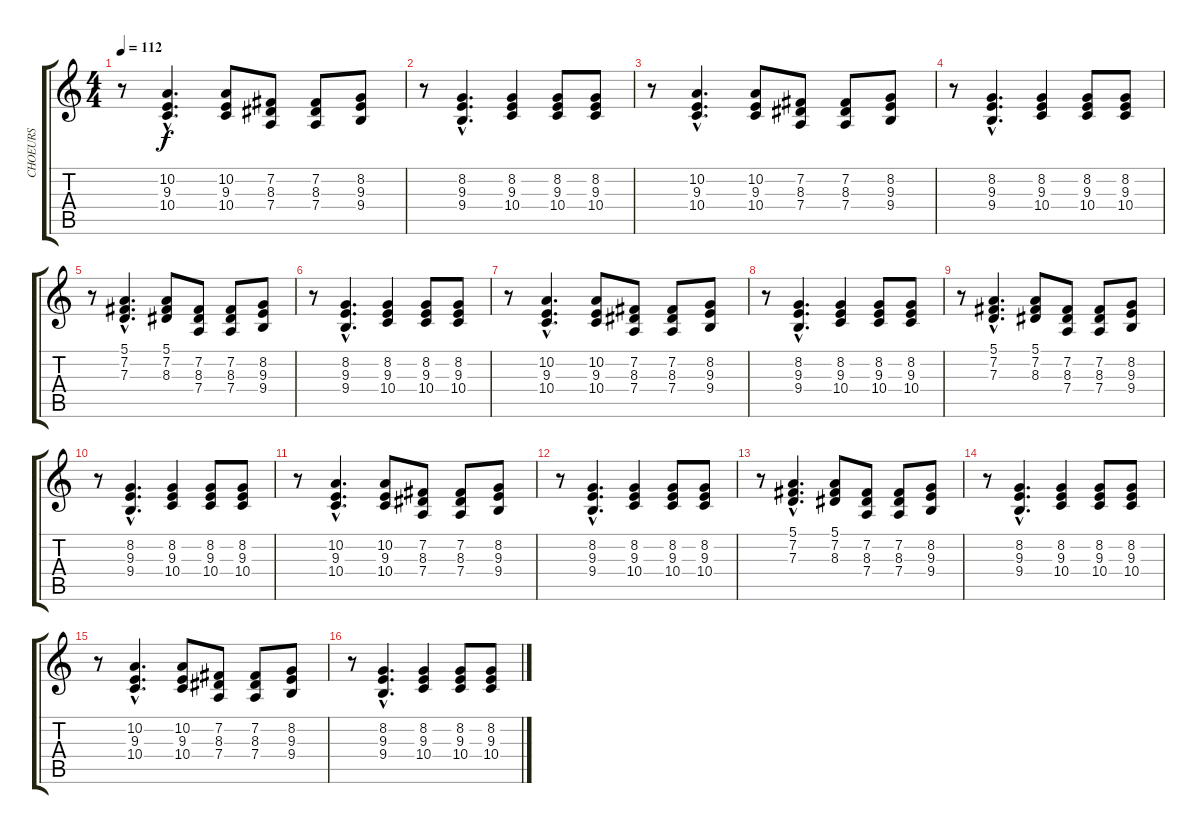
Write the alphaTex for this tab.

\track ("CHOEURS" "CHOEURS") {instrument choiraahs}
\staff {score tabs}
\tuning (E4 B3 G3 D3 A2 E2) {hide}
\ts (4 4)
\tempo 112
\clef g2
\ks c
r.8{dy f} (10.2{hac} 9.3 10.4).4{d} (10.2 9.3 10.4).8 (7.2 8.3 7.4).8 (7.2 8.3 7.4).8 (8.2 9.3 9.4).8 |
r.8 (8.2{hac} 9.3{hac} 9.4{hac}).4{d} (8.2 9.3 10.4).4 (8.2 9.3 10.4).8 (8.2 9.3 10.4).8 |
r.8 (10.2{hac} 9.3 10.4).4{d} (10.2 9.3 10.4).8 (7.2 8.3 7.4).8 (7.2 8.3 7.4).8 (8.2 9.3 9.4).8 |
r.8 (8.2{hac} 9.3{hac} 9.4{hac}).4{d} (8.2 9.3 10.4).4 (8.2 9.3 10.4).8 (8.2 9.3 10.4).8 |
r.8 (5.1{hac} 7.2 7.3).4{d} (5.1 7.2 8.3).8 (7.2 8.3 7.4).8 (7.2 8.3 7.4).8 (8.2 9.3 9.4).8 |
r.8 (8.2{hac} 9.3{hac} 9.4{hac}).4{d} (8.2 9.3 10.4).4 (8.2 9.3 10.4).8 (8.2 9.3 10.4).8 |
r.8 (10.2{hac} 9.3 10.4).4{d} (10.2 9.3 10.4).8 (7.2 8.3 7.4).8 (7.2 8.3 7.4).8 (8.2 9.3 9.4).8 |
r.8 (8.2{hac} 9.3{hac} 9.4{hac}).4{d} (8.2 9.3 10.4).4 (8.2 9.3 10.4).8 (8.2 9.3 10.4).8 |
r.8 (5.1{hac} 7.2 7.3).4{d} (5.1 7.2 8.3).8 (7.2 8.3 7.4).8 (7.2 8.3 7.4).8 (8.2 9.3 9.4).8 |
r.8 (8.2{hac} 9.3{hac} 9.4{hac}).4{d} (8.2 9.3 10.4).4 (8.2 9.3 10.4).8 (8.2 9.3 10.4).8 |
r.8 (10.2{hac} 9.3 10.4).4{d} (10.2 9.3 10.4).8 (7.2 8.3 7.4).8 (7.2 8.3 7.4).8 (8.2 9.3 9.4).8 |
r.8 (8.2{hac} 9.3{hac} 9.4{hac}).4{d} (8.2 9.3 10.4).4 (8.2 9.3 10.4).8 (8.2 9.3 10.4).8 |
r.8 (5.1{hac} 7.2 7.3).4{d} (5.1 7.2 8.3).8 (7.2 8.3 7.4).8 (7.2 8.3 7.4).8 (8.2 9.3 9.4).8 |
r.8 (8.2{hac} 9.3{hac} 9.4{hac}).4{d} (8.2 9.3 10.4).4 (8.2 9.3 10.4).8 (8.2 9.3 10.4).8 |
r.8 (10.2{hac} 9.3 10.4).4{d} (10.2 9.3 10.4).8 (7.2 8.3 7.4).8 (7.2 8.3 7.4).8 (8.2 9.3 9.4).8 |
r.8 (8.2{hac} 9.3{hac} 9.4{hac}).4{d} (8.2 9.3 10.4).4 (8.2 9.3 10.4).8 (8.2 9.3 10.4).8
